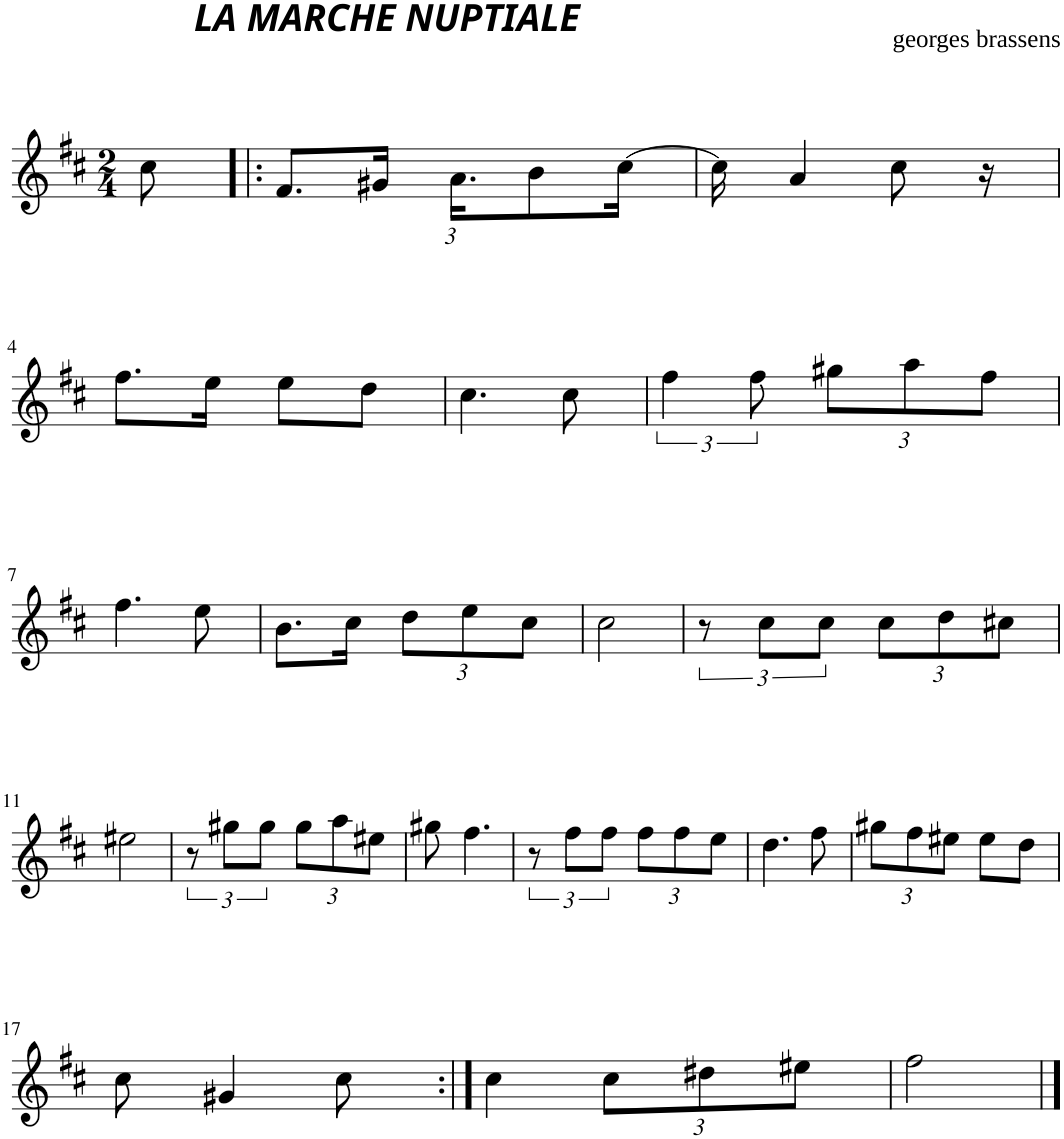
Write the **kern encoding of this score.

**kern
*part1
*staff1
*clefG2
*Trd5c9
*k[f#c#]
*M2/4
=1
8cc#\
=2!|:
8.f#/L
16g#X/Jk
24.a\KL
8b\
[16cc#\Jk
=3
16cc#\]
4a/
8cc#\
16r
!!LO:LB:g=z
=4
8.ff#\L
16ee\Jk
8ee\L
8dd\J
=5
4.cc#\
8cc#\
=6
6ff#\
12ff#\
*Xbrackettup
12gg#X\L
12aa\
12ff#\J
!!LO:LB:g=z
=7
4.ff#\
8ee\
=8
8.b\L
16cc#\Jk
12dd\L
12ee\
12cc#\J
=9
2cc#\
=10
*brackettup
12r
12cc#\L
12cc#\J
*Xbrackettup
12cc#\L
12dd\
12cc#X\J
!!LO:LB:g=z
=11
2ee#X\
=12
*brackettup
12r
12gg#X\L
12gg#\J
*Xbrackettup
12gg#\L
12aa\
12ee#X\J
=13
8gg#X\
4.ff#\
=14
*brackettup
12r
12ff#\L
12ff#\J
*Xbrackettup
12ff#\L
12ff#\
12ee\J
=15
4.dd\
8ff#\
=16
12gg#X\L
12ff#\
12ee#X\J
8ee#\L
8dd\J
!!LO:LB:g=z
=17
8cc#\
4g#X/
8cc#\
=18:|!
4cc#\
12cc#\L
12dd#X\
12ee#X\J
=19
2ff#\
==
*-
